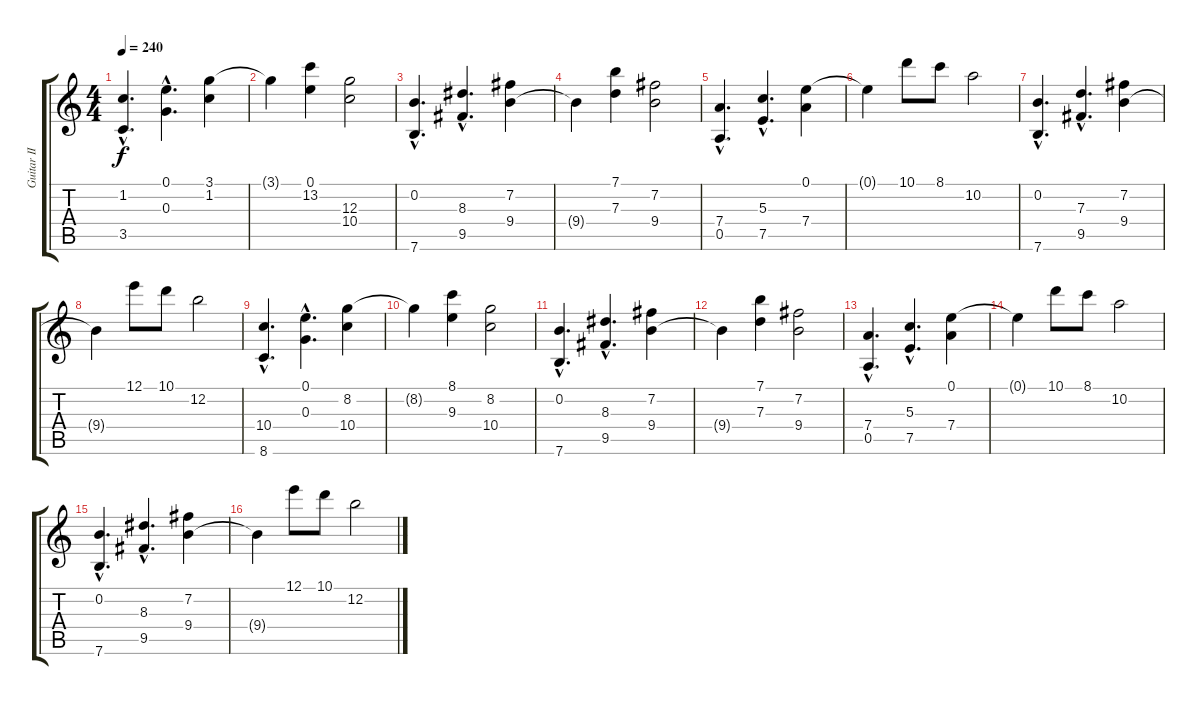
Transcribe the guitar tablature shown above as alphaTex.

\track ("Guitar II" "Guitar II") {instrument acousticguitarnylon}
\staff {score tabs}
\tuning (E4 B3 G3 D3 A2 E2) {hide}
\ts (4 4)
\tempo 240
\clef g2
\ks c
(1.2{hac} 3.5{hac}).4{d dy f instrument acousticguitarnylon} (0.1{hac} 0.3{hac}).4{d} (3.1 1.2).4 |
3.1{t}.4 (0.1 13.2).4 (12.3 10.4).2 |
(0.2{hac} 7.6{hac}).4{d} (8.3{hac} 9.5{hac}).4{d} (7.2 9.4).4 |
9.4{t}.4 (7.1 7.3).4 (7.2 9.4).2 |
(7.4{hac} 0.5{hac}).4{d} (5.3{hac} 7.5{hac}).4{d} (0.1 7.4).4 |
0.1{t}.4 10.1.8 8.1.8 10.2.2 |
(0.2{hac} 7.6{hac}).4{d} (7.3{hac} 9.5{hac}).4{d} (7.2 9.4).4 |
9.4{t}.4 12.1.8 10.1.8 12.2.2 |
(10.4{hac} 8.6{hac}).4{d} (0.1{hac} 0.3{hac}).4{d} (8.2 10.4).4 |
8.2{t}.4 (8.1 9.3).4 (8.2 10.4).2 |
(0.2{hac} 7.6{hac}).4{d} (8.3{hac} 9.5{hac}).4{d} (7.2 9.4).4 |
9.4{t}.4 (7.1 7.3).4 (7.2 9.4).2 |
(7.4{hac} 0.5{hac}).4{d} (5.3{hac} 7.5{hac}).4{d} (0.1 7.4).4 |
0.1{t}.4 10.1.8 8.1.8 10.2.2 |
(0.2{hac} 7.6{hac}).4{d} (8.3{hac} 9.5{hac}).4{d} (7.2 9.4).4 |
9.4{t}.4 12.1.8 10.1.8 12.2.2
